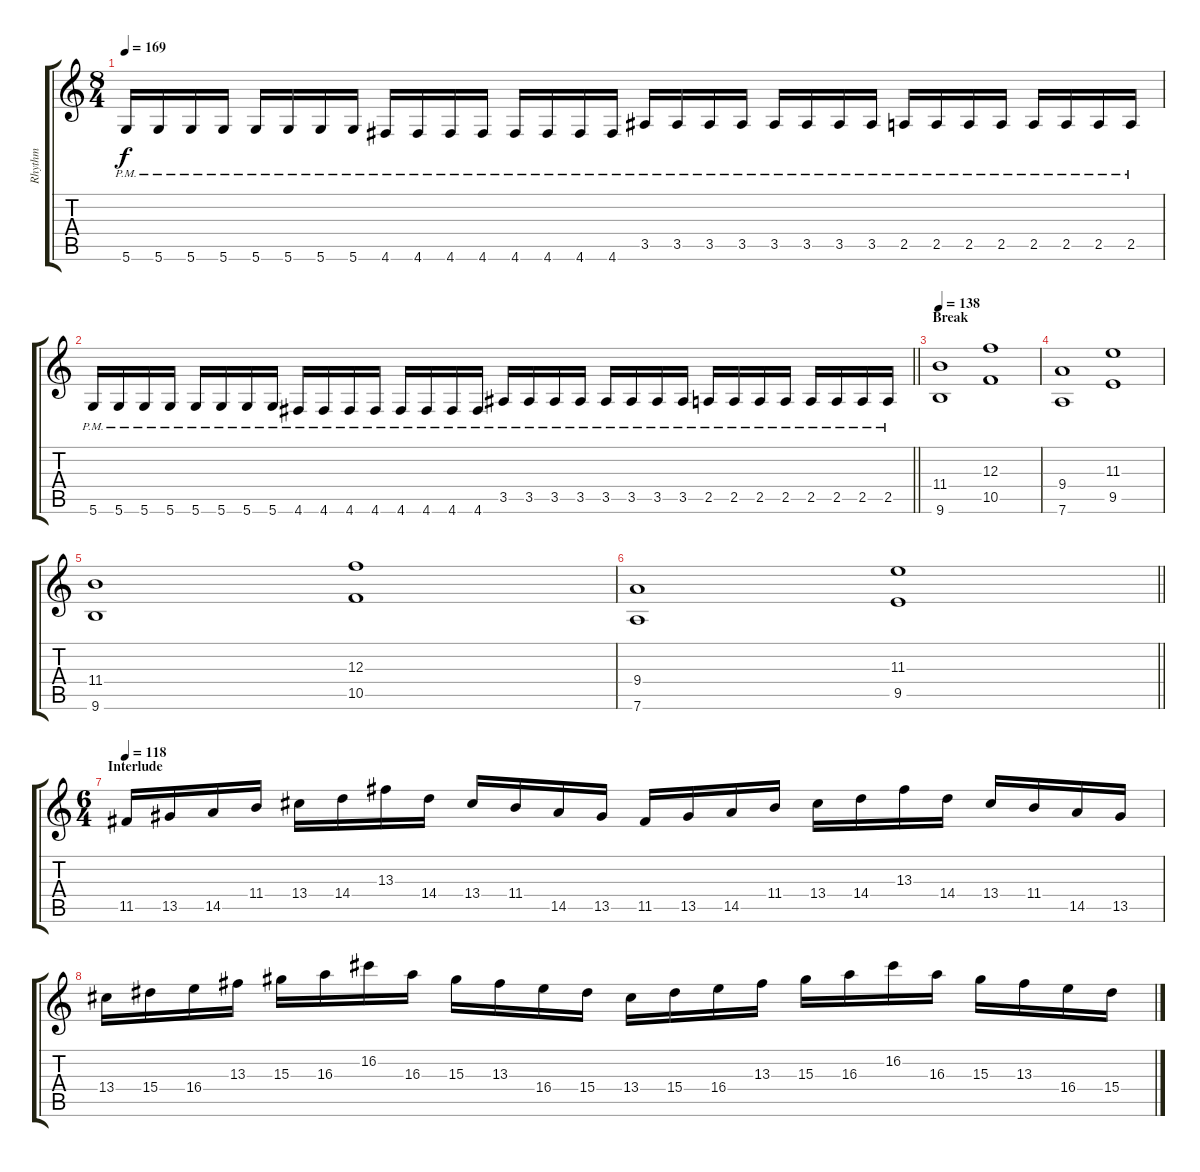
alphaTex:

\track ("Rhythm" "Rhythm") {instrument distortionguitar}
\staff {score tabs}
\tuning (D4 A3 F3 C3 G2 D2) {hide}
\ts (8 4)
\tempo 169
\clef g2
\ks c
5.6{pm}.16{dy f} 5.6{pm}.16 5.6{pm}.16 5.6{pm}.16 5.6{pm}.16 5.6{pm}.16 5.6{pm}.16 5.6{pm}.16 4.6{pm}.16 4.6{pm}.16 4.6{pm}.16 4.6{pm}.16 4.6{pm}.16 4.6{pm}.16 4.6{pm}.16 4.6{pm}.16 3.5{pm}.16 3.5{pm}.16 3.5{pm}.16 3.5{pm}.16 3.5{pm}.16 3.5{pm}.16 3.5{pm}.16 3.5{pm}.16 2.5{pm}.16 2.5{pm}.16 2.5{pm}.16 2.5{pm}.16 2.5{pm}.16 2.5{pm}.16 2.5{pm}.16 2.5{pm}.16 |
\barLineRight lightlight
5.6{pm}.16 5.6{pm}.16 5.6{pm}.16 5.6{pm}.16 5.6{pm}.16 5.6{pm}.16 5.6{pm}.16 5.6{pm}.16 4.6{pm}.16 4.6{pm}.16 4.6{pm}.16 4.6{pm}.16 4.6{pm}.16 4.6{pm}.16 4.6{pm}.16 4.6{pm}.16 3.5{pm}.16 3.5{pm}.16 3.5{pm}.16 3.5{pm}.16 3.5{pm}.16 3.5{pm}.16 3.5{pm}.16 3.5{pm}.16 2.5{pm}.16 2.5{pm}.16 2.5{pm}.16 2.5{pm}.16 2.5{pm}.16 2.5{pm}.16 2.5{pm}.16 2.5{pm}.16 |
\section ("" "Break")
\tempo 138
(11.4 9.6).1 (12.3 10.5).1 |
(9.4 7.6).1 (11.3 9.5).1 |
(11.4 9.6).1 (12.3 10.5).1 |
\barLineRight lightlight
(9.4 7.6).1 (11.3 9.5).1 |
\ts (6 4)
\section ("" "Interlude")
\tempo 118
11.5.16 13.5.16 14.5.16 11.4.16 13.4.16 14.4.16 13.3.16 14.4.16 13.4.16 11.4.16 14.5.16 13.5.16 11.5.16 13.5.16 14.5.16 11.4.16 13.4.16 14.4.16 13.3.16 14.4.16 13.4.16 11.4.16 14.5.16 13.5.16 |
13.4.16 15.4.16 16.4.16 13.3.16 15.3.16 16.3.16 16.2.16 16.3.16 15.3.16 13.3.16 16.4.16 15.4.16 13.4.16 15.4.16 16.4.16 13.3.16 15.3.16 16.3.16 16.2.16 16.3.16 15.3.16 13.3.16 16.4.16 15.4.16
